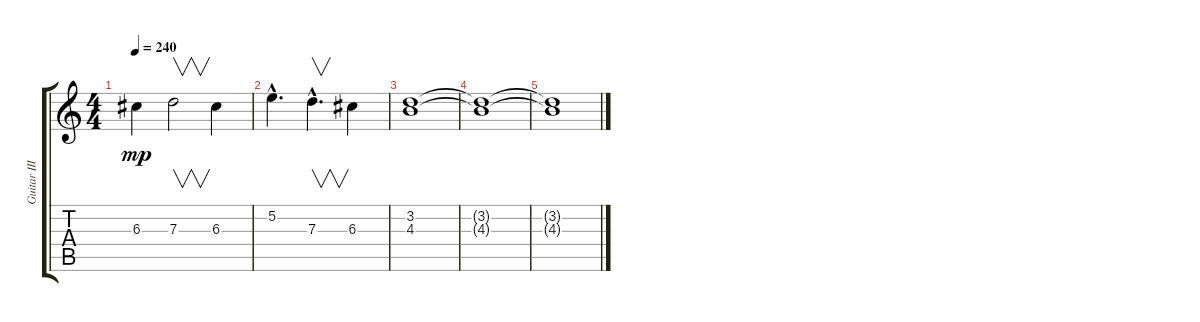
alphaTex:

\track ("Guitar III" "Guitar III") {instrument overdrivenguitar}
\staff {score tabs}
\tuning (E4 B3 G3 D3 A2 E2) {hide}
\ts (4 4)
\tempo 240
\clef g2
\ks c
6.3{t}.4{dy mp} 7.3.2{v} 6.3.4 |
5.2{hac}.4{d} 7.3{hac}.4{v d} 6.3.4 |
(3.2 4.3).1 |
(3.2{t} 4.3{t}).1 |
(3.2{t} 4.3{t}).1
